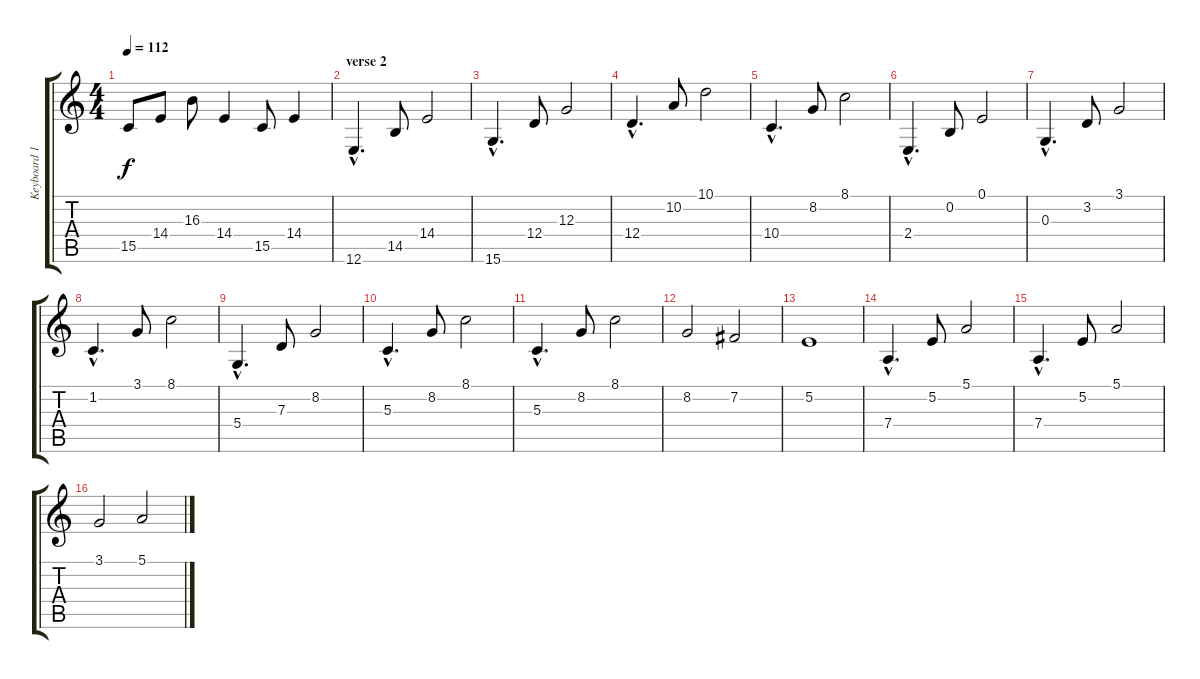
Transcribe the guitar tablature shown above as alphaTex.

\track ("Keyboard 1" "Keyboard 1") {instrument honkytonkpiano}
\staff {score tabs}
\tuning (E4 B3 G3 D3 A2 E2) {hide}
\ts (4 4)
\tempo 112
\clef g2
\ks c
15.5.8{dy f} 14.4.8 16.3.8 14.4.4 15.5.8 14.4.4 |
\section ("" "verse 2")
12.6{hac}.4{d} 14.5.8 14.4.2 |
15.6{hac}.4{d} 12.4.8 12.3.2 |
12.4{hac}.4{d} 10.2.8 10.1.2 |
10.4{hac}.4{d} 8.2.8 8.1.2 |
2.4{hac}.4{d} 0.2.8 0.1.2 |
0.3{hac}.4{d} 3.2.8 3.1.2 |
1.2{hac}.4{d} 3.1.8 8.1.2 |
5.4{hac}.4{d} 7.3.8 8.2.2 |
5.3{hac}.4{d} 8.2.8 8.1.2 |
5.3{hac}.4{d} 8.2.8 8.1.2 |
8.2.2 7.2.2 |
5.2.1 |
7.4{hac}.4{d} 5.2.8 5.1.2 |
7.4{hac}.4{d} 5.2.8 5.1.2 |
3.1.2 5.1.2
